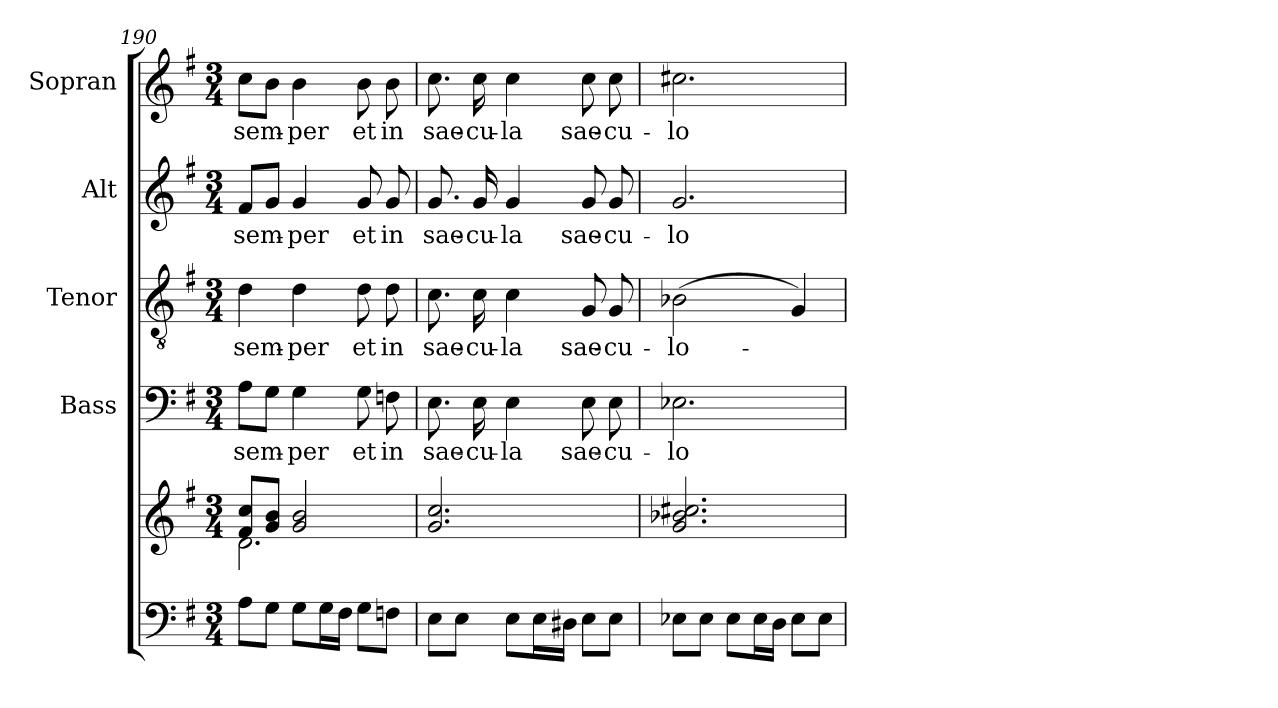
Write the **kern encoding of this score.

**kern	**kern	**kern	**text	**kern	**text	**kern	**text	**kern	**text
*part5	*part5	*part4	*part4	*part3	*part3	*part2	*part2	*part1	*part1
*staff6	*staff5	*staff4	*staff4	*staff3	*staff3	*staff2	*staff2	*staff1	*staff1
*	*	*I"Bass	*	*I"Tenor	*	*I"Alt	*	*I"Sopran	*
*	*	*I'B.	*	*I'T.	*	*I'A.	*	*I'S.	*
*clefF4	*clefG2	*clefF4	*	*clefGv2	*	*clefG2	*	*clefG2	*
*k[f#]	*k[f#]	*k[f#]	*	*k[f#]	*	*k[f#]	*	*k[f#]	*
*G:	*G:	*G:	*	*G:	*	*G:	*	*G:	*
*M3/4	*M3/4	*M3/4	*	*M3/4	*	*M3/4	*	*M3/4	*
=190	=190	=190	=190	=190	=190	=190	=190	=190	=190
*	*^	*	*	*	*	*	*	*	*
!	!	!	!	!LO:LY:b	!	!LO:LY:b	!	!LO:LY:b	!	!LO:LY:b
8A\L	8f#/ 8cc/L	2.d\	8A\L	sem-	4d\	sem-	8f#/L	sem-	8cc\L	sem-
8G\J	8g/ 8b/J	.	8G\J	.	.	.	8g/J	.	8b\J	.
!	!	!	!	!LO:LY:b	!	!LO:LY:b	!	!LO:LY:b	!	!LO:LY:b
8G\L	2g/ 2b/	.	4G\	-per	4d\	-per	4g/	-per	4b\	-per
16G\L	.	.	.	.	.	.	.	.	.	.
16F#\JJ	.	.	.	.	.	.	.	.	.	.
!	!	!	!	!LO:LY:b	!	!LO:LY:b	!	!LO:LY:b	!	!LO:LY:b
8G\L	.	.	8G\	et	8d\	et	8g/	et	8b\	et
!	!	!	!	!LO:LY:b	!	!LO:LY:b	!	!LO:LY:b	!	!LO:LY:b
8Fn\J	.	.	8Fn\	in	8d\	in	8g/	in	8b\	in
*	*v	*v	*	*	*	*	*	*	*	*
=191	=191	=191	=191	=191	=191	=191	=191	=191	=191
!	!	!	!LO:LY:b	!	!LO:LY:b	!	!LO:LY:b	!	!LO:LY:b
8E\L	2.g/ 2.cc/	8.E\	sae-	8.c\	sae-	8.g/	sae-	8.cc\	sae-
8E\J	.	.	.	.	.	.	.	.	.
!	!	!	!LO:LY:b	!	!LO:LY:b	!	!LO:LY:b	!	!LO:LY:b
.	.	16E\	-cu-	16c\	-cu-	16g/	-cu-	16cc\	-cu-
!	!	!	!LO:LY:b	!	!LO:LY:b	!	!LO:LY:b	!	!LO:LY:b
8E\L	.	4E\	-la	4c\	-la	4g/	-la	4cc\	-la
16E\L	.	.	.	.	.	.	.	.	.
16D#X\JJ	.	.	.	.	.	.	.	.	.
!	!	!	!LO:LY:b	!	!LO:LY:b	!	!LO:LY:b	!	!LO:LY:b
8E\L	.	8E\	sae-	8G/	sae-	8g/	sae-	8cc\	sae-
!	!	!	!LO:LY:b	!	!LO:LY:b	!	!LO:LY:b	!	!LO:LY:b
8E\J	.	8E\	-cu-	8G/	-cu-	8g/	-cu-	8cc\	-cu-
!!LO:LB:g=z
=192	=192	=192	=192	=192	=192	=192	=192	=192	=192
!	!	!	!LO:LY:b	!	!LO:LY:b	!	!LO:LY:b	!	!LO:LY:b
8E-X\L	2.g/ 2.b-X/ 2.cc#X/	2.E-X\	-lo-	(>2B-X\	-lo-	2.g/	-lo-	2.cc#X\	-lo-
8E-\J	.	.	.	.	.	.	.	.	.
8E-\L	.	.	.	.	.	.	.	.	.
16E-\L	.	.	.	.	.	.	.	.	.
16D\JJ	.	.	.	.	.	.	.	.	.
8E-\L	.	.	.	4G/)	.	.	.	.	.
8E-\J	.	.	.	.	.	.	.	.	.
=	=	=	=	=	=	=	=	=	=
*-	*-	*-	*-	*-	*-	*-	*-	*-	*-
